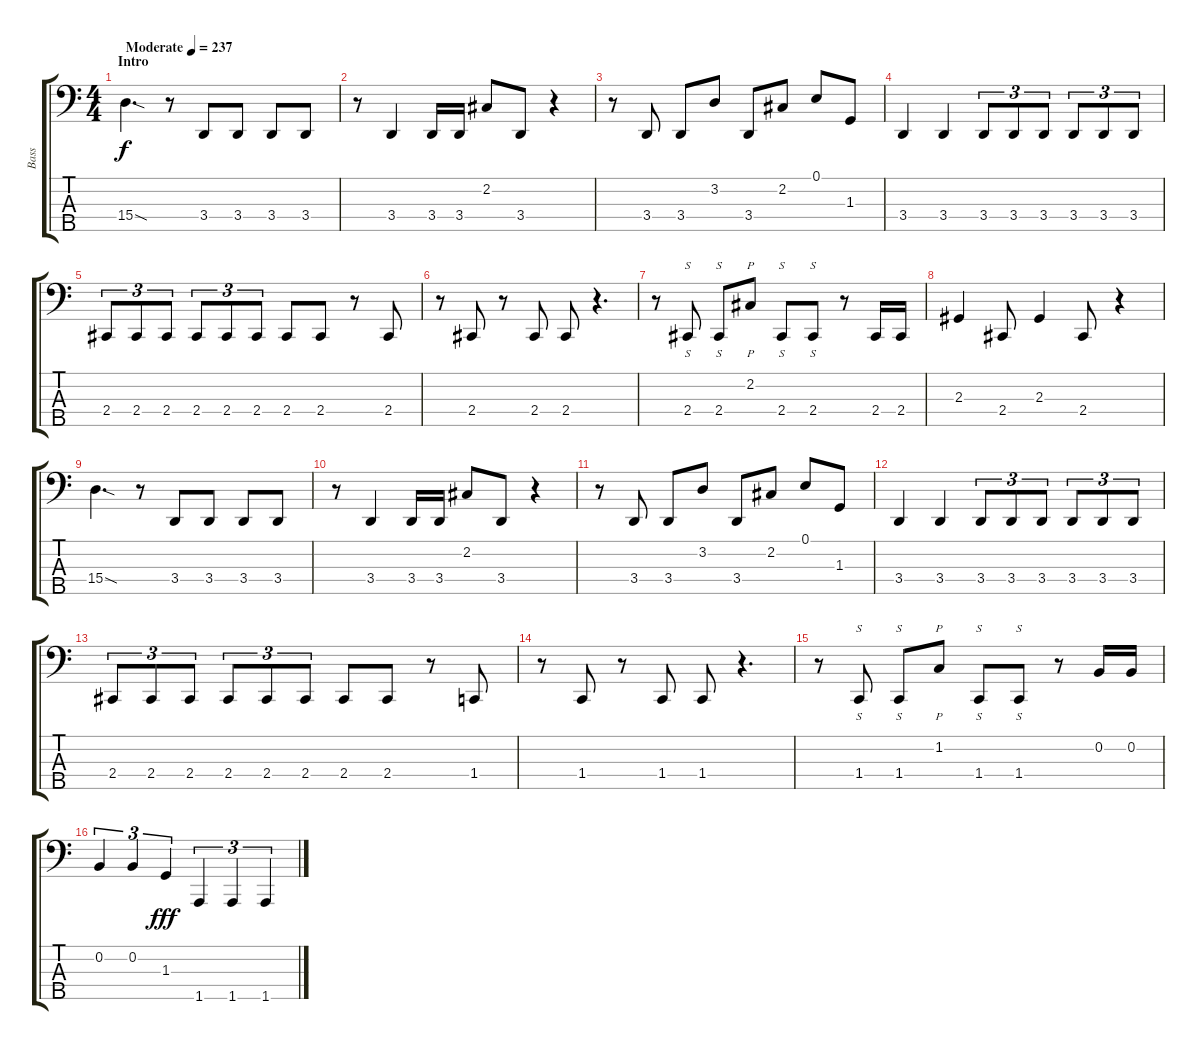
\track ("Bass" "Bass") {instrument electricbassfinger}
\staff {score tabs}
\tuning (E2 B1 Gb1 B0 Ab0) {hide}
\ts (4 4)
\section ("" "Intro")
\tempo (237 "Moderate")
\clef f4
\ks c
15.4{sod}.4{d dy f instrument electricbassfinger} r.8 3.4.8 3.4.8 3.4.8 3.4.8 |
r.8 3.4.4 3.4.16 3.4.16 2.2.8 3.4.8 r.4 |
r.8 3.4.8 3.4.8 3.2.8 3.4.8 2.2.8 0.1.8 1.3.8 |
3.4.4 3.4.4 3.4.8{tu (3 2)} 3.4.8{tu (3 2)} 3.4.8{tu (3 2)} 3.4.8{tu (3 2)} 3.4.8{tu (3 2)} 3.4.8{tu (3 2)} |
2.4.8{tu (3 2)} 2.4.8{tu (3 2)} 2.4.8{tu (3 2)} 2.4.8{tu (3 2)} 2.4.8{tu (3 2)} 2.4.8{tu (3 2)} 2.4.8 2.4.8 r.8 2.4.8 |
r.8 2.4.8 r.8 2.4.8 2.4.8 r.4{d} |
r.8 2.4.8{s} 2.4.8{s} 2.2.8{p} 2.4.8{s} 2.4.8{s} r.8 2.4.16 2.4.16 |
2.3.4 2.4.8 2.3.4 2.4.8 r.4 |
15.4{sod}.4{d} r.8 3.4.8 3.4.8 3.4.8 3.4.8 |
r.8 3.4.4 3.4.16 3.4.16 2.2.8 3.4.8 r.4 |
r.8 3.4.8 3.4.8 3.2.8 3.4.8 2.2.8 0.1.8 1.3.8 |
3.4.4 3.4.4 3.4.8{tu (3 2)} 3.4.8{tu (3 2)} 3.4.8{tu (3 2)} 3.4.8{tu (3 2)} 3.4.8{tu (3 2)} 3.4.8{tu (3 2)} |
2.4.8{tu (3 2)} 2.4.8{tu (3 2)} 2.4.8{tu (3 2)} 2.4.8{tu (3 2)} 2.4.8{tu (3 2)} 2.4.8{tu (3 2)} 2.4.8 2.4.8 r.8 1.4.8 |
r.8 1.4.8 r.8 1.4.8 1.4.8 r.4{d} |
r.8 1.4.8{s} 1.4.8{s} 1.2.8{p} 1.4.8{s} 1.4.8{s} r.8 0.2.16 0.2.16 |
0.2.4{tu (3 2)} 0.2.4{tu (3 2)} 1.3.4{tu (3 2) dy fff} 1.5.4{tu (3 2)} 1.5.4{tu (3 2)} 1.5.4{tu (3 2)}
